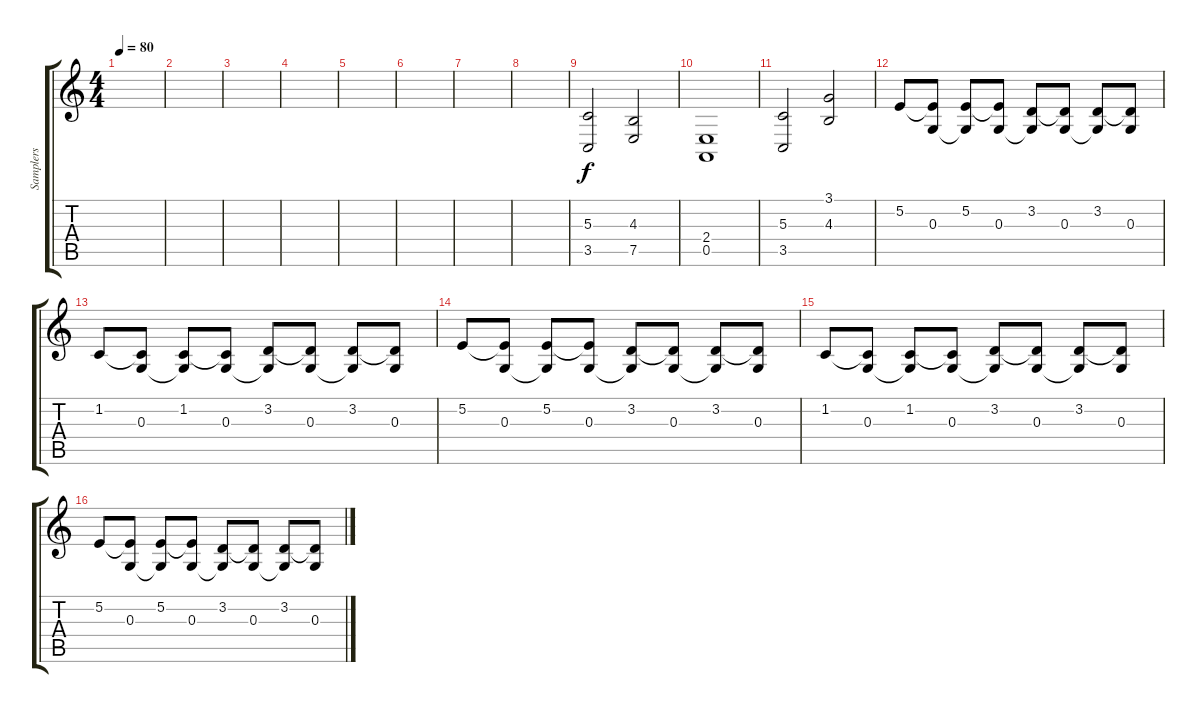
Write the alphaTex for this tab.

\track ("Samplers" "Samplers") {instrument stringensemble1}
\staff {score tabs}
\tuning (E4 B3 G3 D3 A2 E2) {hide}
\ts (4 4)
\tempo 80
\clef g2
\ks c
|
|
|
|
|
|
|
|
(5.3 3.5).2 (4.3 7.5).2 |
(2.4 0.5).1 |
(5.3 3.5).2 (3.1 4.3).2 |
5.2.8{instrument flute} (5.2{t} 0.3).8 (5.2 0.3{t}).8 (5.2{t} 0.3).8 (3.2 0.3{t}).8 (3.2{t} 0.3).8 (3.2 0.3{t}).8 (3.2{t} 0.3).8 |
1.2.8 (1.2{t} 0.3).8 (1.2 0.3{t}).8 (1.2{t} 0.3).8 (3.2 0.3{t}).8 (3.2{t} 0.3).8 (3.2 0.3{t}).8 (3.2{t} 0.3).8 |
5.2.8{instrument flute} (5.2{t} 0.3).8 (5.2 0.3{t}).8 (5.2{t} 0.3).8 (3.2 0.3{t}).8 (3.2{t} 0.3).8 (3.2 0.3{t}).8 (3.2{t} 0.3).8 |
1.2.8 (1.2{t} 0.3).8 (1.2 0.3{t}).8 (1.2{t} 0.3).8 (3.2 0.3{t}).8 (3.2{t} 0.3).8 (3.2 0.3{t}).8 (3.2{t} 0.3).8 |
5.2.8{instrument flute} (5.2{t} 0.3).8 (5.2 0.3{t}).8 (5.2{t} 0.3).8 (3.2 0.3{t}).8 (3.2{t} 0.3).8 (3.2 0.3{t}).8 (3.2{t} 0.3).8
